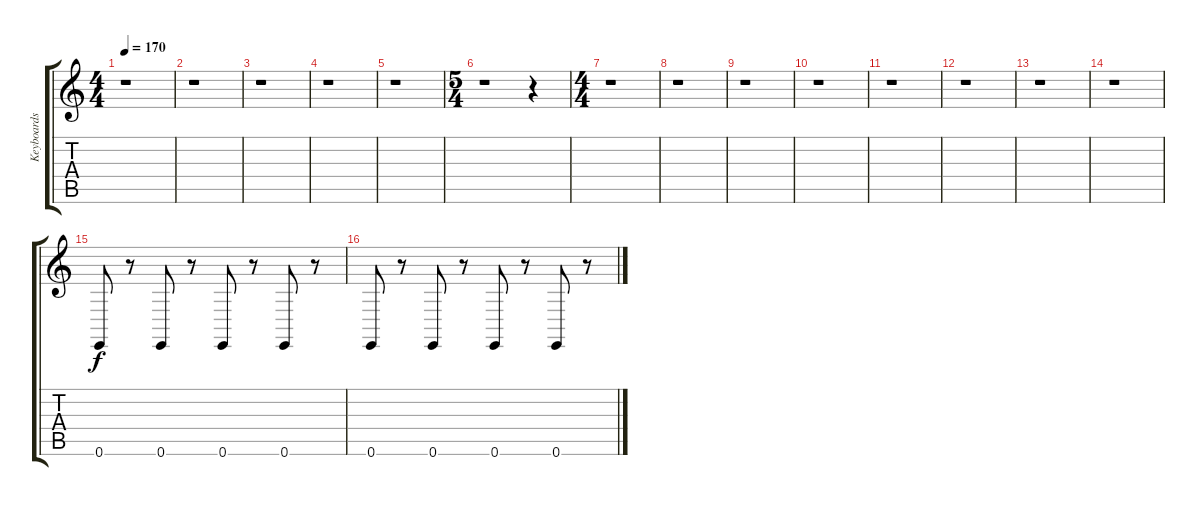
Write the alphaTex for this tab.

\track ("Keyboards" "Keyboards") {instrument synthstrings1}
\staff {score tabs}
\tuning (E4 B3 G3 D3 A2 E2) {hide}
\ts (4 4)
\tempo 170
\clef g2
\ks c
r.1{dy f} |
r.1 |
r.1 |
r.1 |
r.1 |
\ts (5 4)
r.1 r.4 |
\ts (4 4)
r.1 |
r.1 |
r.1 |
r.1 |
r.1 |
r.1 |
r.1 |
r.1 |
0.6.8{volume 12 instrument synthstrings1} r.8 0.6.8 r.8 0.6.8 r.8 0.6.8 r.8 |
0.6.8 r.8 0.6.8 r.8 0.6.8 r.8 0.6.8 r.8
